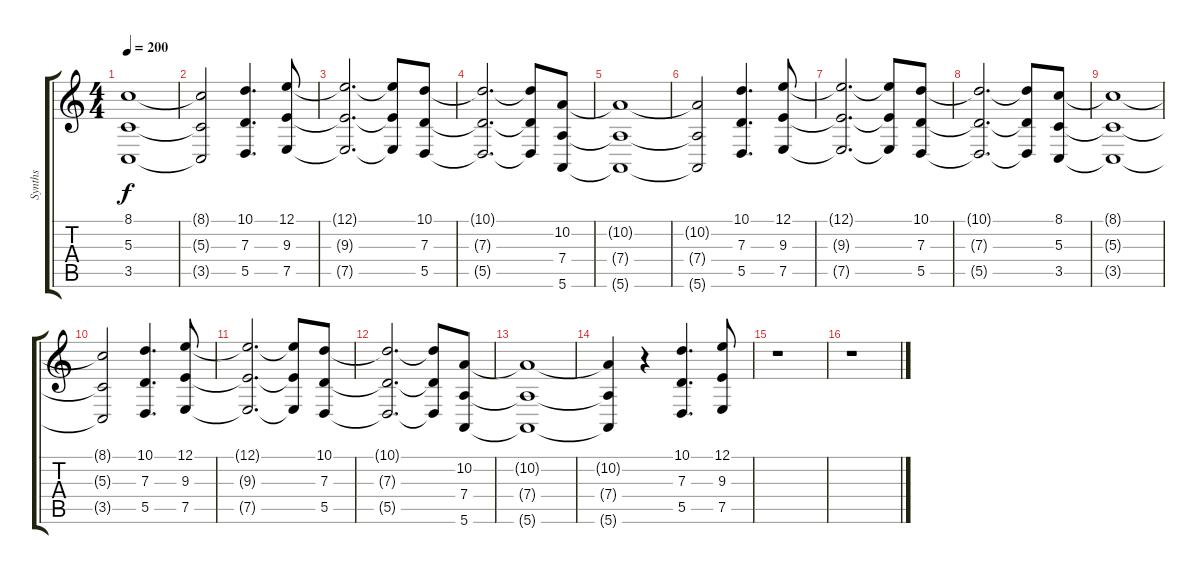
\track ("Synths" "Synths") {instrument synthstrings1}
\staff {score tabs}
\tuning (E4 B3 G3 D3 A2 E2) {hide}
\ts (4 4)
\tempo 200
\clef g2
\ks c
(8.1{t} 5.3{t} 3.5{t}).1{dy f} |
(8.1{t} 5.3{t} 3.5{t}).2 (10.1 7.3 5.5).4{d} (12.1 9.3 7.5).8 |
(12.1{t} 9.3{t} 7.5{t}).2{d} (12.1{t} 9.3{t} 7.5{t}).8 (10.1 7.3 5.5).8 |
(10.1{t} 7.3{t} 5.5{t}).2{d} (10.1{t} 7.3{t} 5.5{t}).8 (10.2 7.4 5.6).8 |
(10.2{t} 7.4{t} 5.6{t}).1 |
(10.2{t} 7.4{t} 5.6{t}).2 (10.1 7.3 5.5).4{d} (12.1 9.3 7.5).8 |
(12.1{t} 9.3{t} 7.5{t}).2{d} (12.1{t} 9.3{t} 7.5{t}).8 (10.1 7.3 5.5).8 |
(10.1{t} 7.3{t} 5.5{t}).2{d} (10.1{t} 7.3{t} 5.5{t}).8 (8.1 5.3 3.5).8 |
(8.1{t} 5.3{t} 3.5{t}).1 |
(8.1{t} 5.3{t} 3.5{t}).2 (10.1 7.3 5.5).4{d} (12.1 9.3 7.5).8 |
(12.1{t} 9.3{t} 7.5{t}).2{d} (12.1{t} 9.3{t} 7.5{t}).8 (10.1 7.3 5.5).8 |
(10.1{t} 7.3{t} 5.5{t}).2{d} (10.1{t} 7.3{t} 5.5{t}).8 (10.2 7.4 5.6).8 |
(10.2{t} 7.4{t} 5.6{t}).1 |
(10.2{t} 7.4{t} 5.6{t}).4 r.4 (10.1 7.3 5.5).4{d} (12.1 9.3 7.5).8 |
r.1 |
r.1
